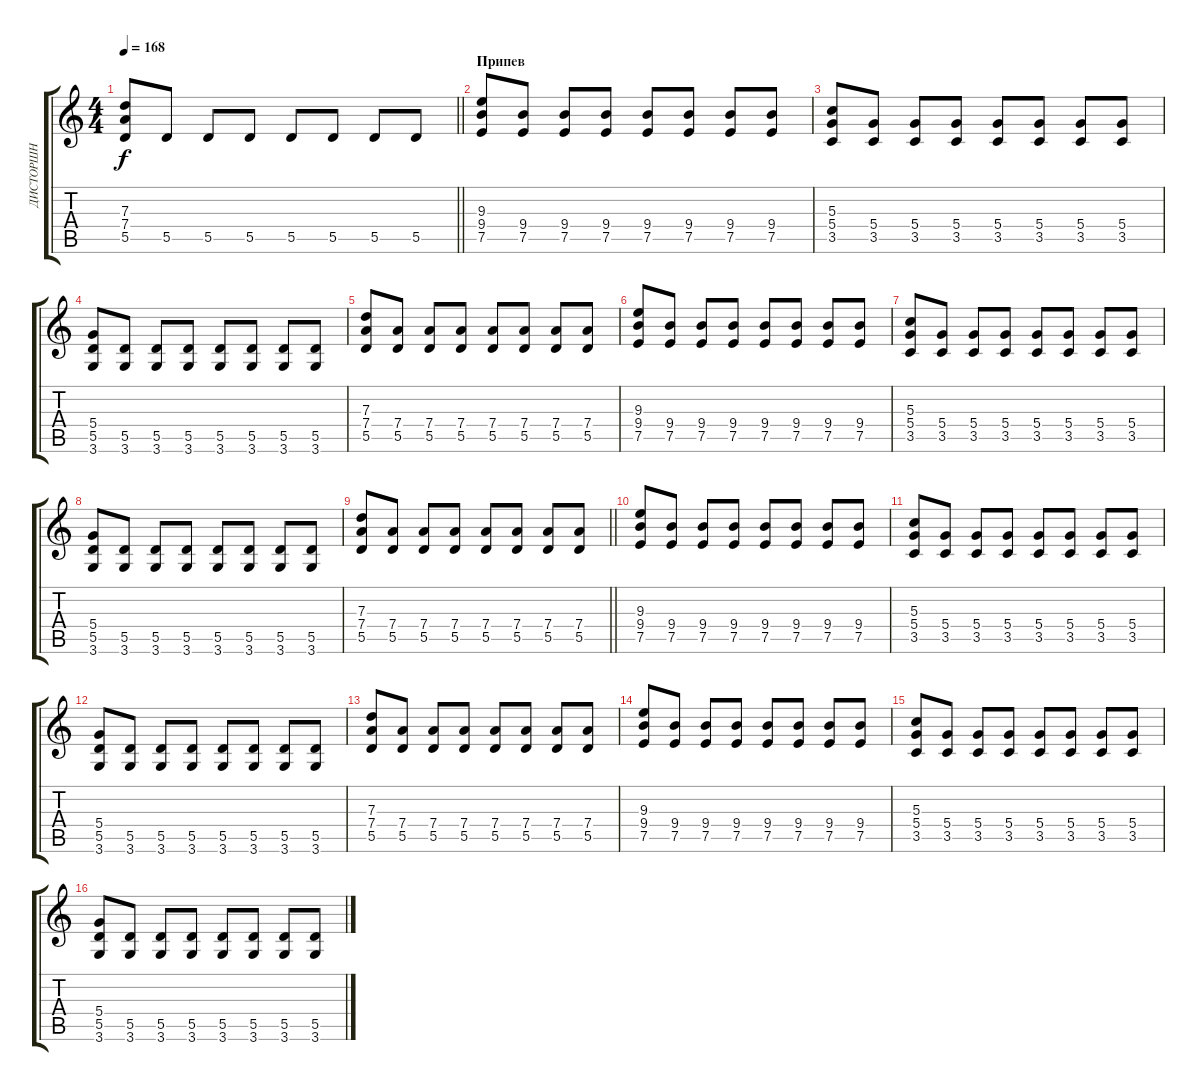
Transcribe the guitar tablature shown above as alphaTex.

\track ("ДИСТОРШН" "ДИСТОРШН") {instrument distortionguitar}
\staff {score tabs}
\tuning (E4 B3 G3 D3 A2 E2) {hide}
\ts (4 4)
\tempo 168
\clef g2
\barLineRight lightlight
\ks c
(7.3 7.4 5.5).8{dy f} 5.5.8 5.5.8 5.5.8 5.5.8 5.5.8 5.5.8 5.5.8 |
\section ("" "Припев ")
(9.3 9.4 7.5).8 (9.4 7.5).8 (9.4 7.5).8 (9.4 7.5).8 (9.4 7.5).8 (9.4 7.5).8 (9.4 7.5).8 (9.4 7.5).8 |
(5.3 5.4 3.5).8 (5.4 3.5).8 (5.4 3.5).8 (5.4 3.5).8 (5.4 3.5).8 (5.4 3.5).8 (5.4 3.5).8 (5.4 3.5).8 |
(5.4 5.5 3.6).8 (5.5 3.6).8 (5.5 3.6).8 (5.5 3.6).8 (5.5 3.6).8 (5.5 3.6).8 (5.5 3.6).8 (5.5 3.6).8 |
(7.3 7.4 5.5).8 (7.4 5.5).8 (7.4 5.5).8 (7.4 5.5).8 (7.4 5.5).8 (7.4 5.5).8 (7.4 5.5).8 (7.4 5.5).8 |
(9.3 9.4 7.5).8 (9.4 7.5).8 (9.4 7.5).8 (9.4 7.5).8 (9.4 7.5).8 (9.4 7.5).8 (9.4 7.5).8 (9.4 7.5).8 |
(5.3 5.4 3.5).8 (5.4 3.5).8 (5.4 3.5).8 (5.4 3.5).8 (5.4 3.5).8 (5.4 3.5).8 (5.4 3.5).8 (5.4 3.5).8 |
(5.4 5.5 3.6).8 (5.5 3.6).8 (5.5 3.6).8 (5.5 3.6).8 (5.5 3.6).8 (5.5 3.6).8 (5.5 3.6).8 (5.5 3.6).8 |
\barLineRight lightlight
(7.3 7.4 5.5).8 (7.4 5.5).8 (7.4 5.5).8 (7.4 5.5).8 (7.4 5.5).8 (7.4 5.5).8 (7.4 5.5).8 (7.4 5.5).8 |
\section ("" "")
(9.3 9.4 7.5).8 (9.4 7.5).8 (9.4 7.5).8 (9.4 7.5).8 (9.4 7.5).8 (9.4 7.5).8 (9.4 7.5).8 (9.4 7.5).8 |
(5.3 5.4 3.5).8 (5.4 3.5).8 (5.4 3.5).8 (5.4 3.5).8 (5.4 3.5).8 (5.4 3.5).8 (5.4 3.5).8 (5.4 3.5).8 |
(5.4 5.5 3.6).8 (5.5 3.6).8 (5.5 3.6).8 (5.5 3.6).8 (5.5 3.6).8 (5.5 3.6).8 (5.5 3.6).8 (5.5 3.6).8 |
(7.3 7.4 5.5).8 (7.4 5.5).8 (7.4 5.5).8 (7.4 5.5).8 (7.4 5.5).8 (7.4 5.5).8 (7.4 5.5).8 (7.4 5.5).8 |
(9.3 9.4 7.5).8 (9.4 7.5).8 (9.4 7.5).8 (9.4 7.5).8 (9.4 7.5).8 (9.4 7.5).8 (9.4 7.5).8 (9.4 7.5).8 |
(5.3 5.4 3.5).8 (5.4 3.5).8 (5.4 3.5).8 (5.4 3.5).8 (5.4 3.5).8 (5.4 3.5).8 (5.4 3.5).8 (5.4 3.5).8 |
(5.4 5.5 3.6).8 (5.5 3.6).8 (5.5 3.6).8 (5.5 3.6).8 (5.5 3.6).8 (5.5 3.6).8 (5.5 3.6).8 (5.5 3.6).8
